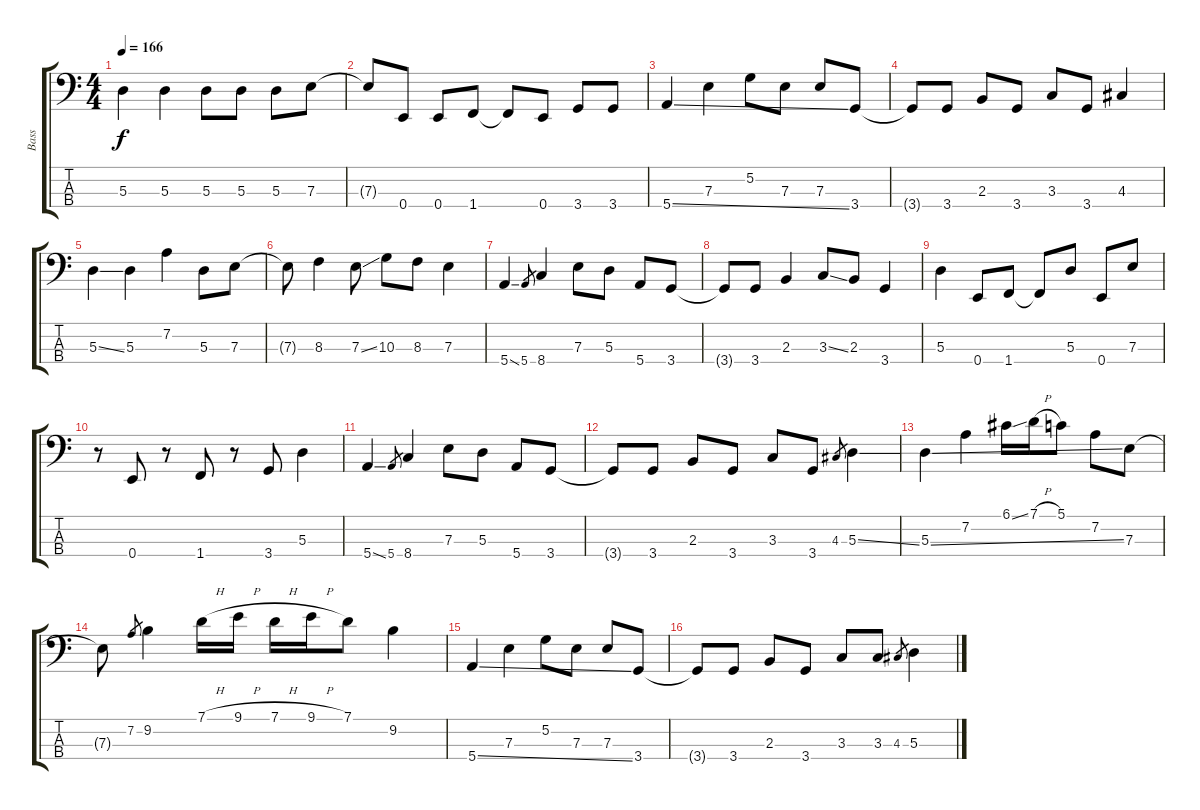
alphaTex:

\track ("Bass" "Bass") {instrument electricbassfinger}
\staff {score tabs}
\tuning (G2 D2 A1 E1) {hide}
\ts (4 4)
\tempo 166
\clef f4
\ks c
5.3.4{dy f} 5.3.4 5.3.8 5.3.8 5.3.8 7.3.8 |
7.3{t}.8 0.4.8 0.4.8 1.4.8 1.4{t}.8 0.4.8 3.4.8 3.4.8 |
5.4{ss}.4 7.3.4 5.2.8 7.3.8 7.3.8 3.4.8 |
3.4{t}.8 3.4.8 2.3.8 3.4.8 3.3.8 3.4.8 4.3.4 |
5.3{ss}.4 5.3.4 7.2.4 5.3.8 7.3.8 |
7.3{t}.8 8.3.4 7.3{ss}.8 10.3.8 8.3.8 7.3.4 |
5.4{ss}.4 5.4.8{gr} 8.4.4 7.3.8 5.3.8 5.4.8 3.4.8 |
3.4{t}.8 3.4.8 2.3.4 3.3{ss}.8 2.3.8 3.4.4 |
5.3.4 0.4.8 1.4.8 1.4{t}.8 5.3.8 0.4.8 7.3.8 |
r.8 0.4.8 r.8 1.4.8 r.8 3.4.8 5.3.4 |
5.4{ss}.4 5.4.8{gr} 8.4.4 7.3.8 5.3.8 5.4.8 3.4.8 |
3.4{t}.8 3.4.8 2.3.8 3.4.8 3.3.8 3.4.8 4.3.8{gr} 5.3{ss}.4 |
5.3{ss}.4 7.2.4 6.1{ss}.16 7.1{h}.16 5.1.8 7.2.8 7.3.8 |
7.3{t}.8 7.2.8{gr} 9.2.4 7.1{h}.16 9.1{h}.16 7.1{h}.16 9.1{h}.16 7.1.8 9.2.4 |
5.4{ss}.4 7.3.4 5.2.8 7.3.8 7.3.8 3.4.8 |
3.4{t}.8 3.4.8 2.3.8 3.4.8 3.3.8 3.3.8 4.3.8{gr} 5.3.4
